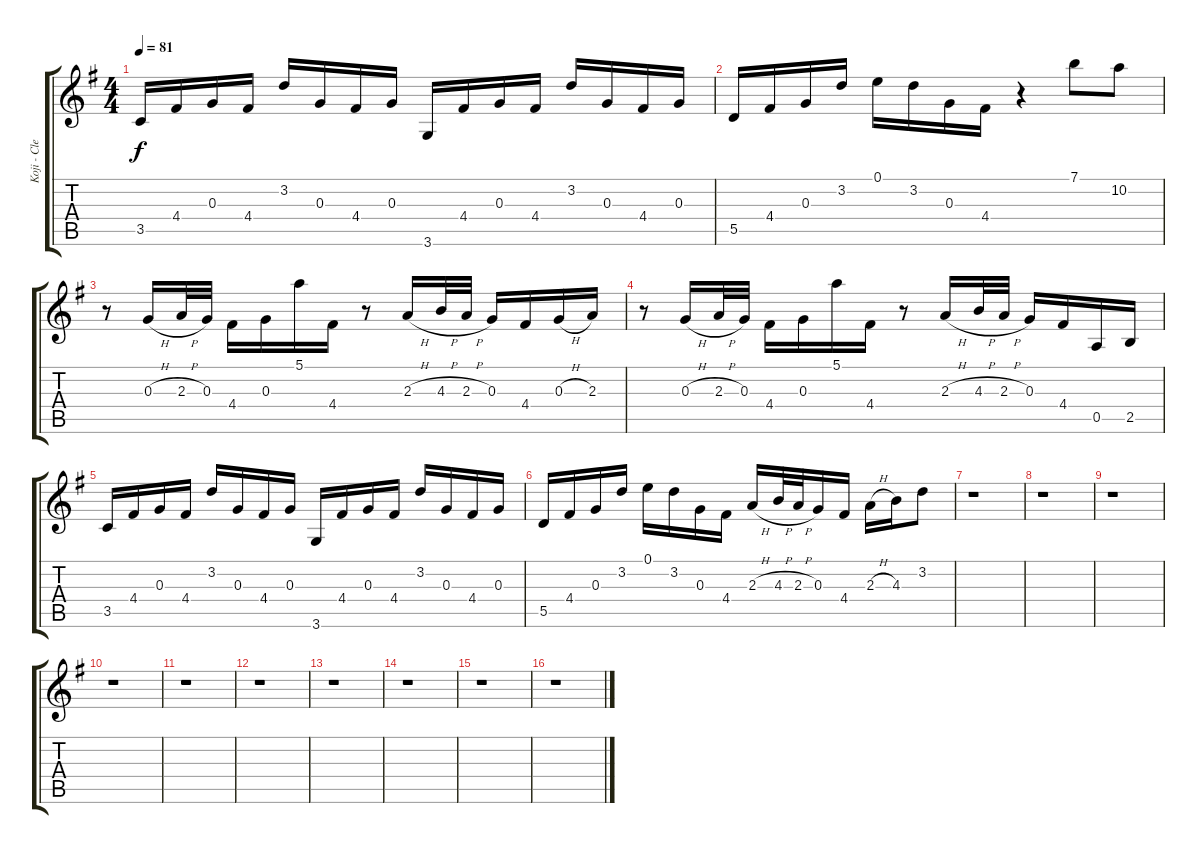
\track ("Koji - Clean Guitar/Solo" "Koji - Cle") {instrument electricguitarclean}
\staff {score tabs}
\tuning (E4 B3 G3 D3 A2 E2) {hide}
\ts (4 4)
\tempo 81
\clef g2
\ks g
3.5.16{dy f} 4.4.16 0.3.16 4.4.16 3.2.16 0.3.16 4.4.16 0.3.16 3.6.16 4.4.16 0.3.16 4.4.16 3.2.16 0.3.16 4.4.16 0.3.16 |
5.5.16 4.4.16 0.3.16 3.2.16 0.1.16 3.2.16 0.3.16 4.4.16 r.4 7.1.8 10.2.8 |
r.8 0.3{h}.16 2.3{h}.32 0.3.32 4.4.16 0.3.16 5.1.16 4.4.16 r.8 2.3{h}.16 4.3{h}.32 2.3{h}.32 0.3.16 4.4.16 0.3{h}.16 2.3.16 |
r.8 0.3{h}.16 2.3{h}.32 0.3.32 4.4.16 0.3.16 5.1.16 4.4.16 r.8 2.3{h}.16 4.3{h}.32 2.3{h}.32 0.3.16 4.4.16 0.5.16 2.5.16 |
3.5.16 4.4.16 0.3.16 4.4.16 3.2.16 0.3.16 4.4.16 0.3.16 3.6.16 4.4.16 0.3.16 4.4.16 3.2.16 0.3.16 4.4.16 0.3.16 |
5.5.16 4.4.16 0.3.16 3.2.16 0.1.16 3.2.16 0.3.16 4.4.16 2.3{h}.16 4.3{h}.32 2.3{h}.32 0.3.16 4.4.16 2.3{h}.16 4.3.16 3.2.8 |
r.1 |
r.1 |
r.1 |
r.1 |
r.1 |
r.1 |
r.1 |
r.1 |
r.1 |
r.1
